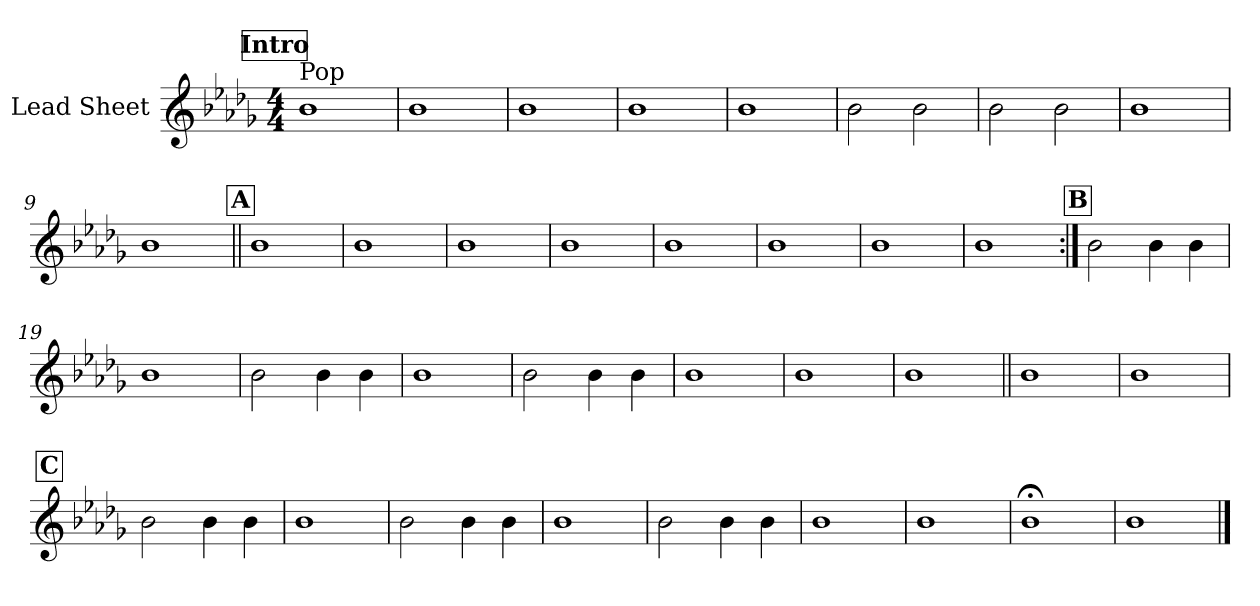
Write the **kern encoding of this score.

**kern
*part1
*staff1
*I"Lead Sheet
*clefG2
*k[b-e-a-d-g-]
*D-:
*M4/4
*MM89
!!LO:REH:place=s1:a:fs=14:t=Intro
=1
!LO:TX:a:t=Pop
1b-
=2
1b-
=3
1b-
=4
1b-
!!LO:LB:g=z
=5
1b-
=6
2b-\
2b-\
=7
2b-\
2b-\
=8
1b-
=9
1b-
!!LO:LB:g=z
!!LO:REH:place=s1:a:fs=14:t=A
=10||
1b-
=11
1b-
=12
1b-
=13
1b-
!!LO:LB:g=z
=14
1b-
=15
1b-
=16
1b-
=17
1b-
!!LO:LB:g=z
!!LO:REH:place=s1:a:fs=14:t=B
=18:|!
2b-\
4b-\
4b-\
=19
1b-
=20
2b-\
4b-\
4b-\
=21
1b-
!!LO:LB:g=z
=22
2b-\
4b-\
4b-\
=23
1b-
=24
1b-
=25
1b-
!!LO:LB:g=z
=26||
1b-
=27
1b-
!!LO:REH:place=s1:a:fs=14:t=C
=28
2b-\
4b-\
4b-\
=29
1b-
!!LO:LB:g=z
=30
2b-\
4b-\
4b-\
=31
1b-
=32
2b-\
4b-\
4b-\
=33
1b-
!!LO:LB:g=z
=34
1b-
=35
1b-;<
=36
1b-
==
*-
